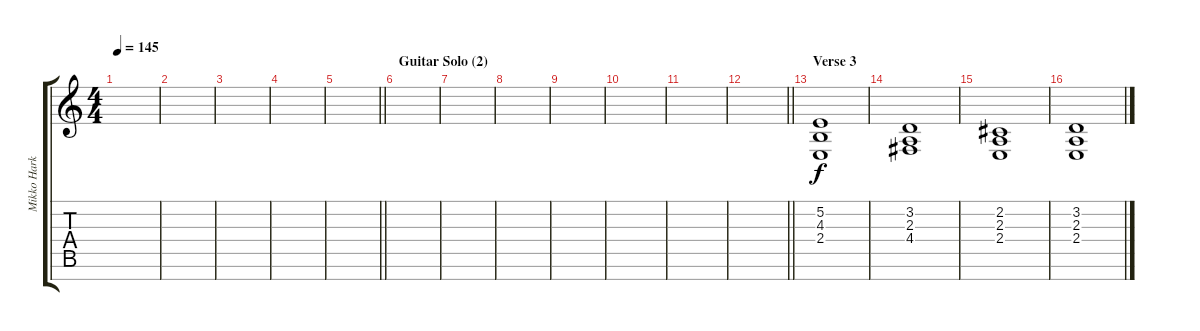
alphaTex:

\track ("Mikko Harkin - keyboards" "Mikko Hark") {instrument lead2sawtooth}
\staff {score tabs}
\tuning (E4 B3 G3 D3 A2 E2 B1) {hide}
\ts (4 4)
\tempo 145
\clef g2
\ks aminor
|
|
|
|
\barLineRight lightlight
|
\section ("" "Guitar Solo (2)")
|
|
|
|
|
|
\barLineRight lightlight
|
\section ("" "Verse 3")
(5.2 4.3 2.4).1{instrument stringensemble1} |
(3.2 2.3 4.4).1 |
(2.2 2.3 2.4).1 |
(3.2 2.3 2.4).1
